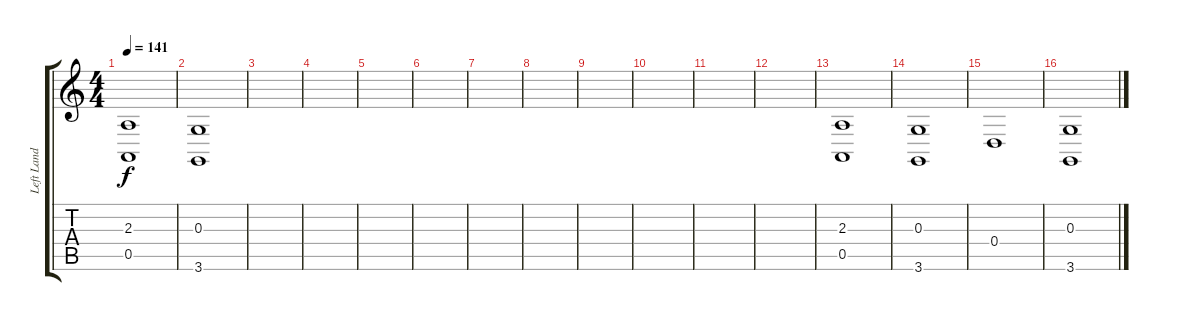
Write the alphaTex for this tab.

\track ("Left Land Keyboard" "Left Land ") {instrument stringensemble2}
\staff {score tabs}
\tuning (E4 B3 G3 D3 A2 E2) {hide}
\ts (4 4)
\tempo 141
\clef g2
\ks c
(2.3 0.5).1{dy f} |
(0.3 3.6).1 |
|
|
|
|
|
|
|
|
|
|
(2.3 0.5).1 |
(0.3 3.6).1 |
0.4.1 |
(0.3 3.6).1
